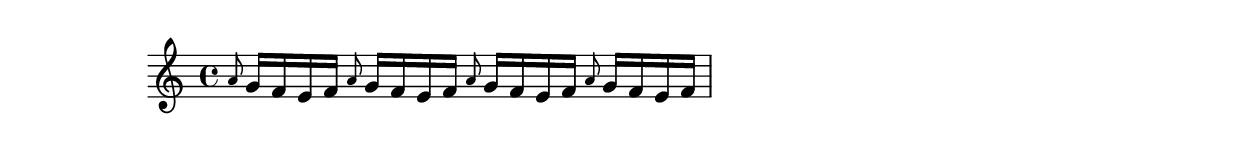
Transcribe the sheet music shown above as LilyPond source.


\version "2.3.17"
\header
{
    texidoc = "The autobeamer is not confused by grace notes."
}

\score{
  \context Voice \relative c''{

    \grace a8 g16 f e f \grace a8 g16 f e f \grace a8 g16 f e f 
        \grace a8 g16 f e f |
  }
  \paper { raggedright = ##t }
}

